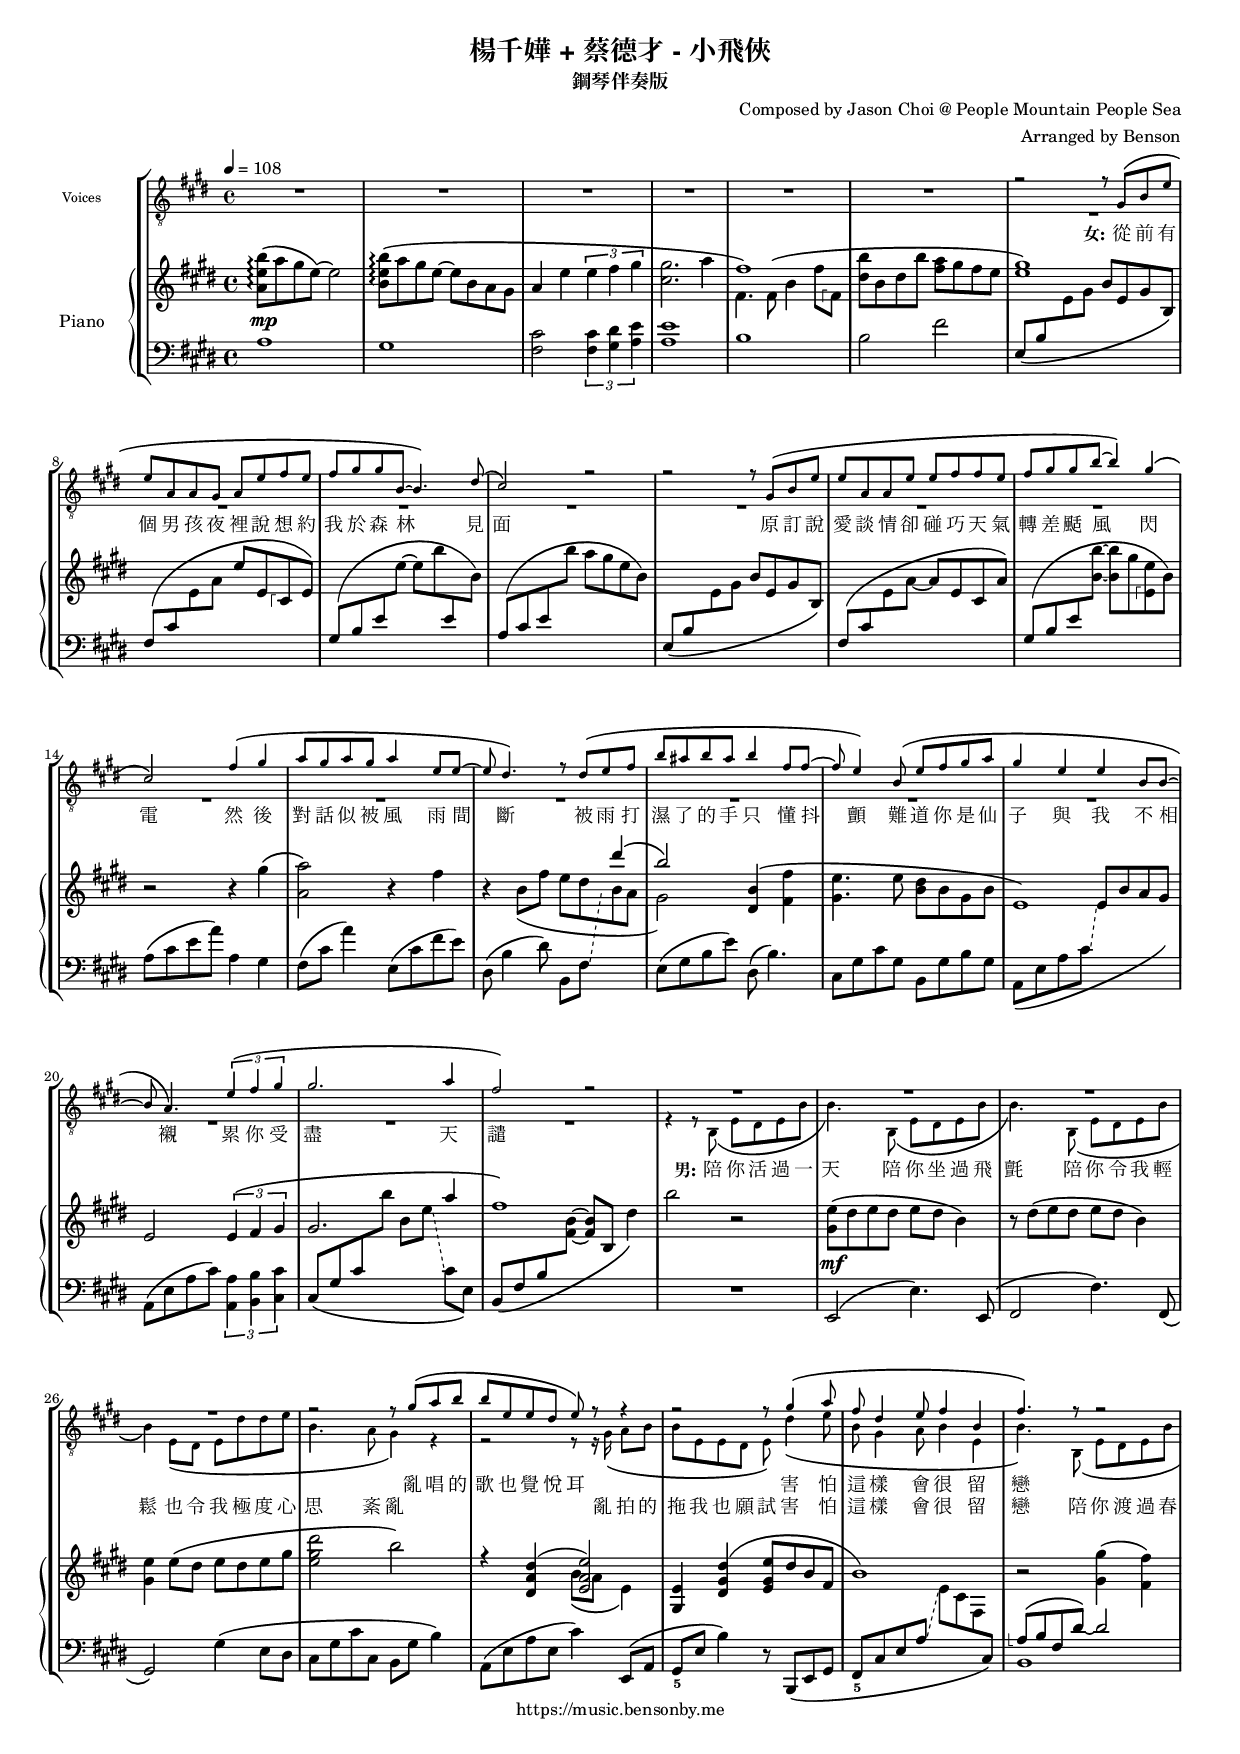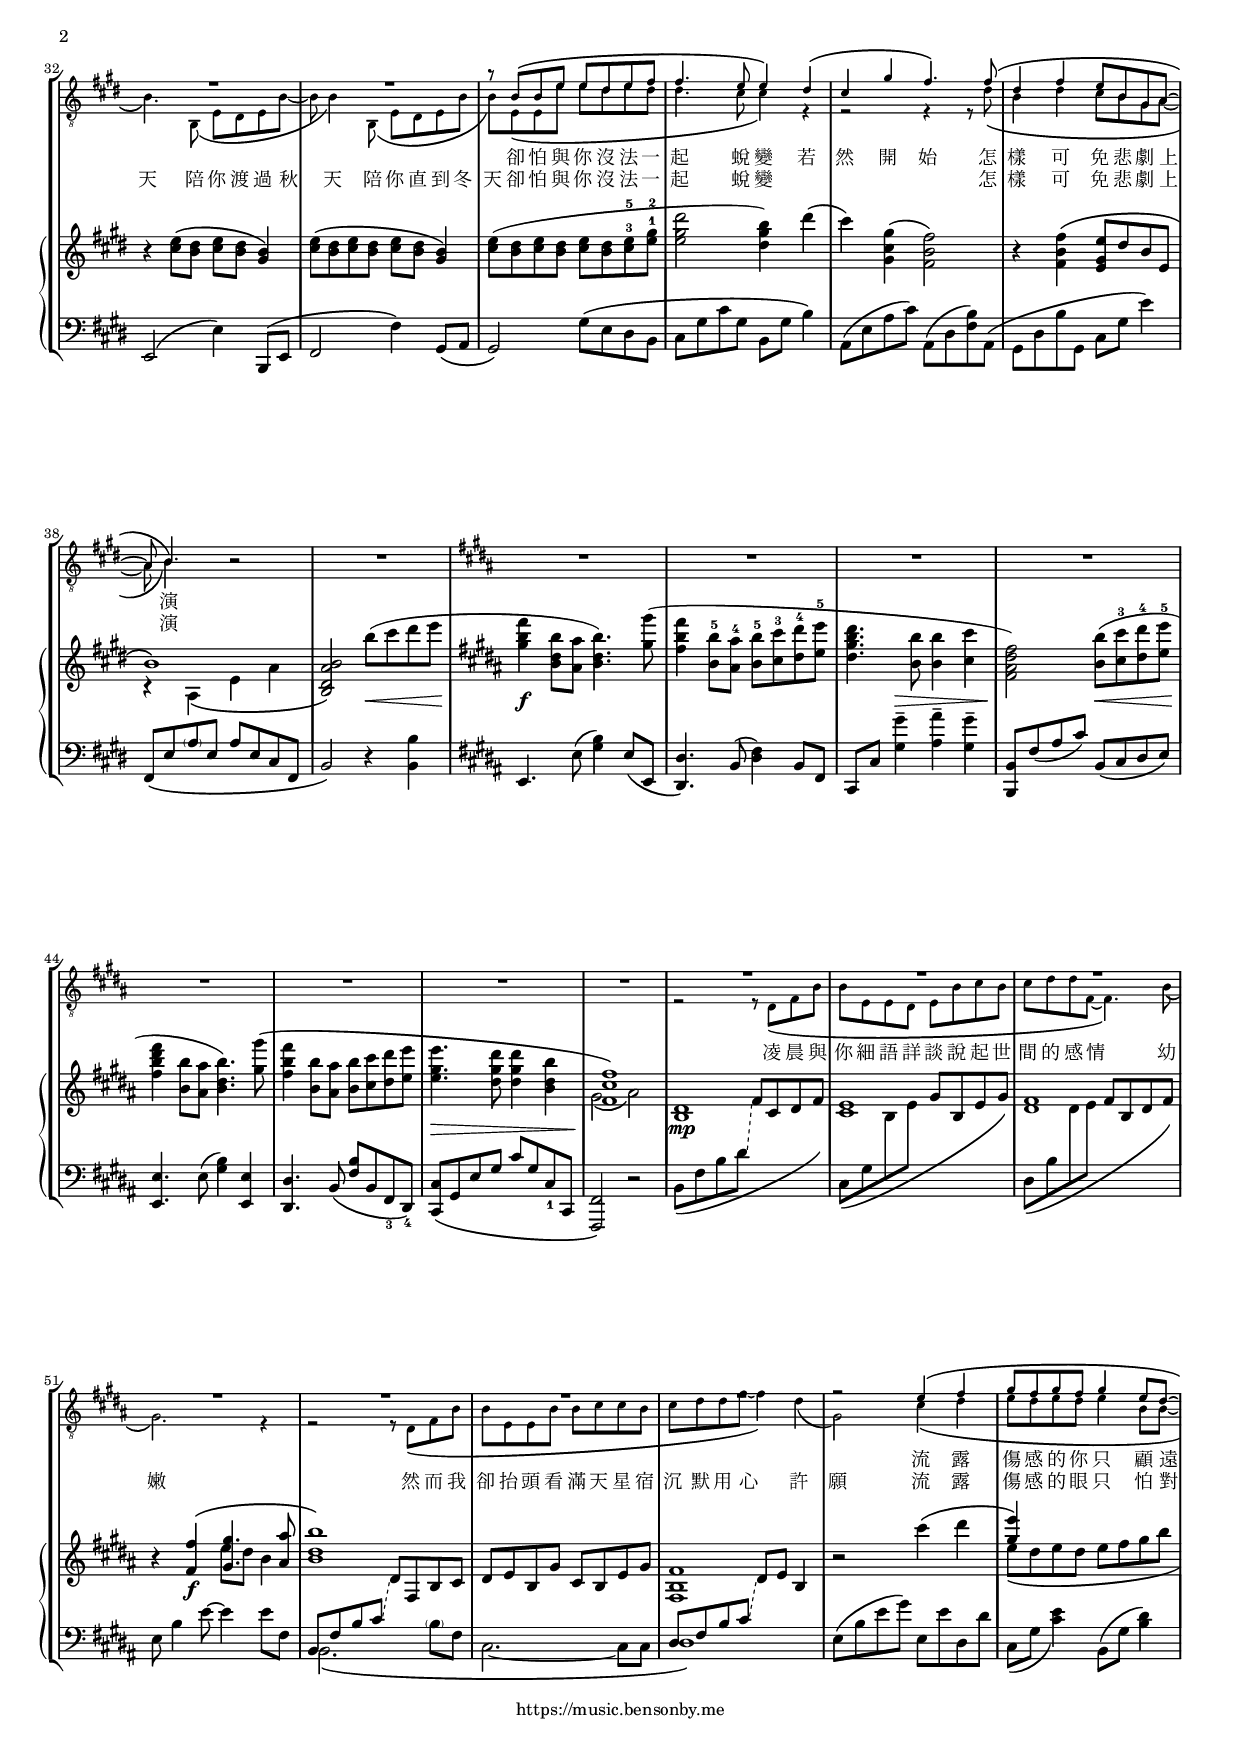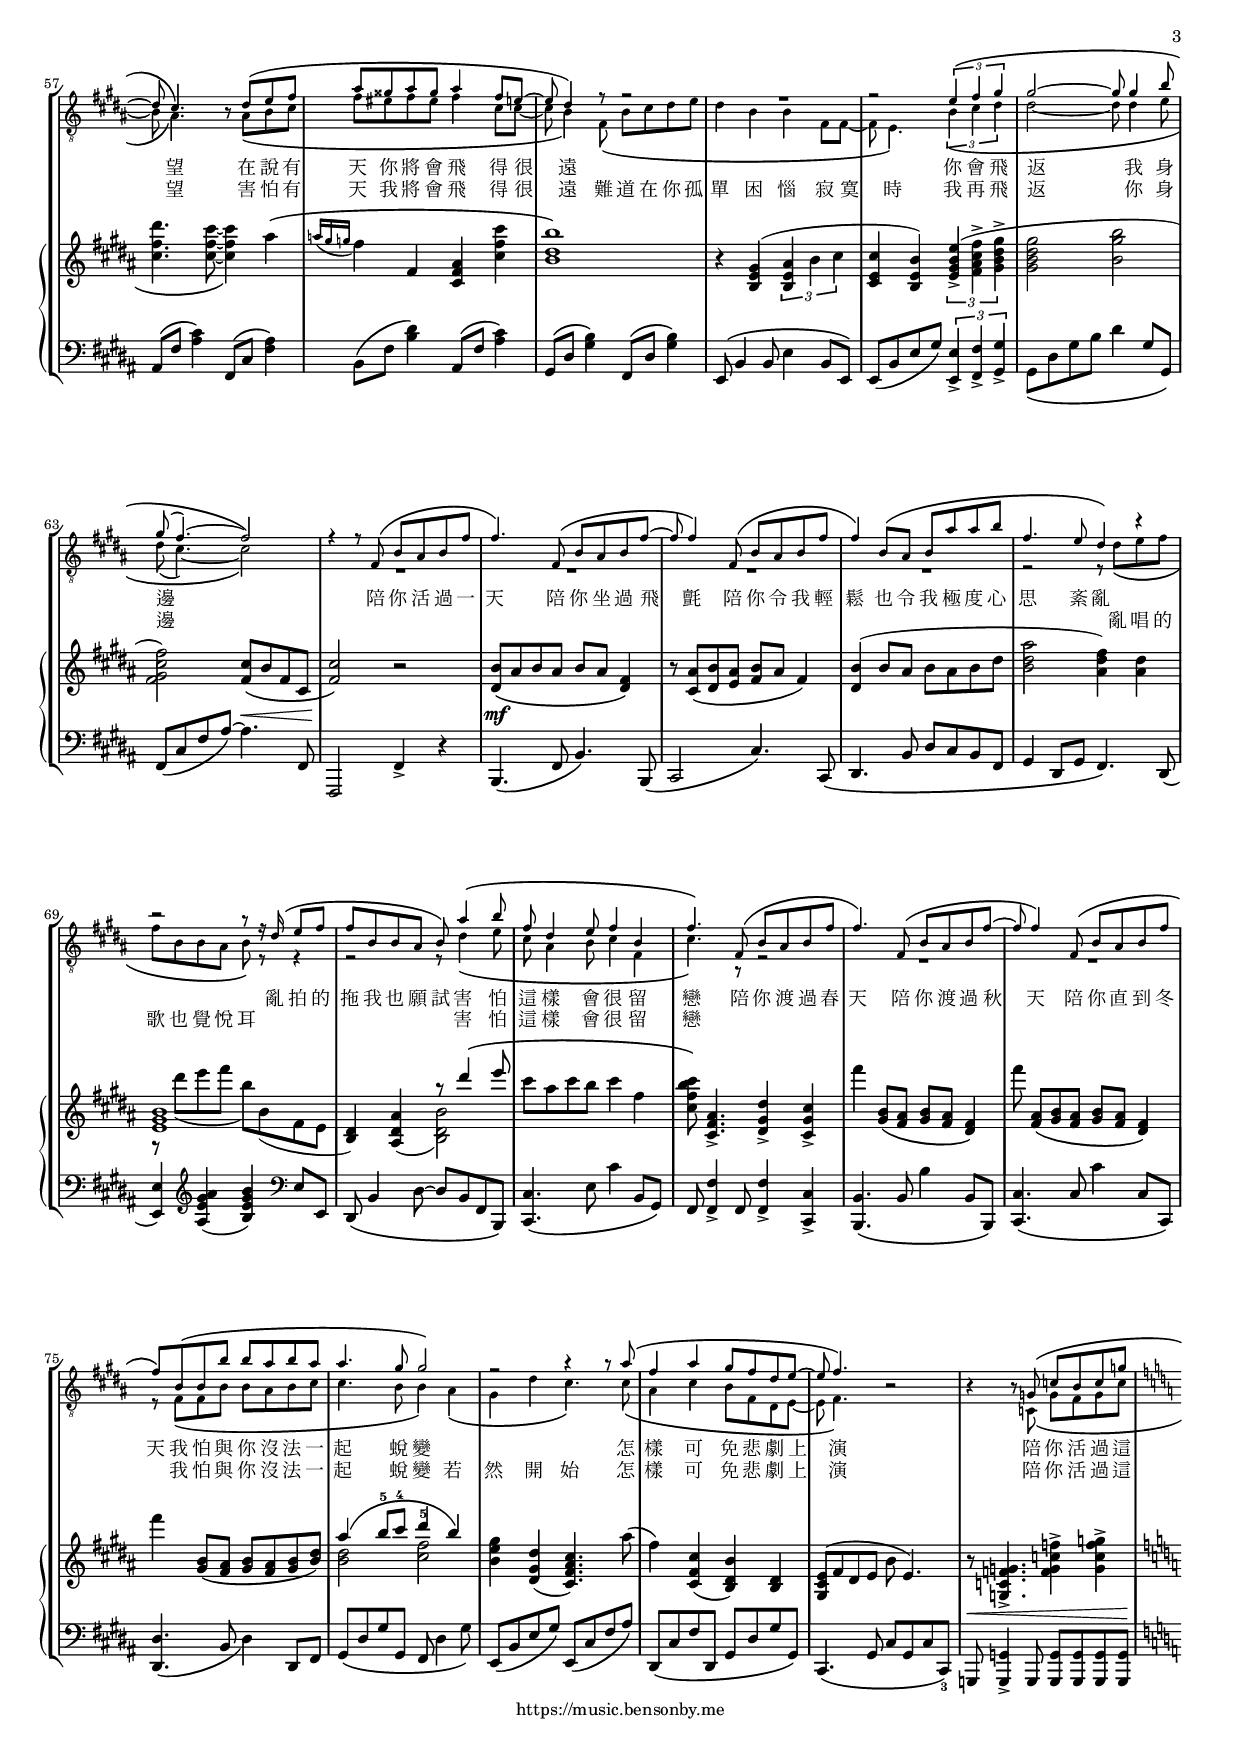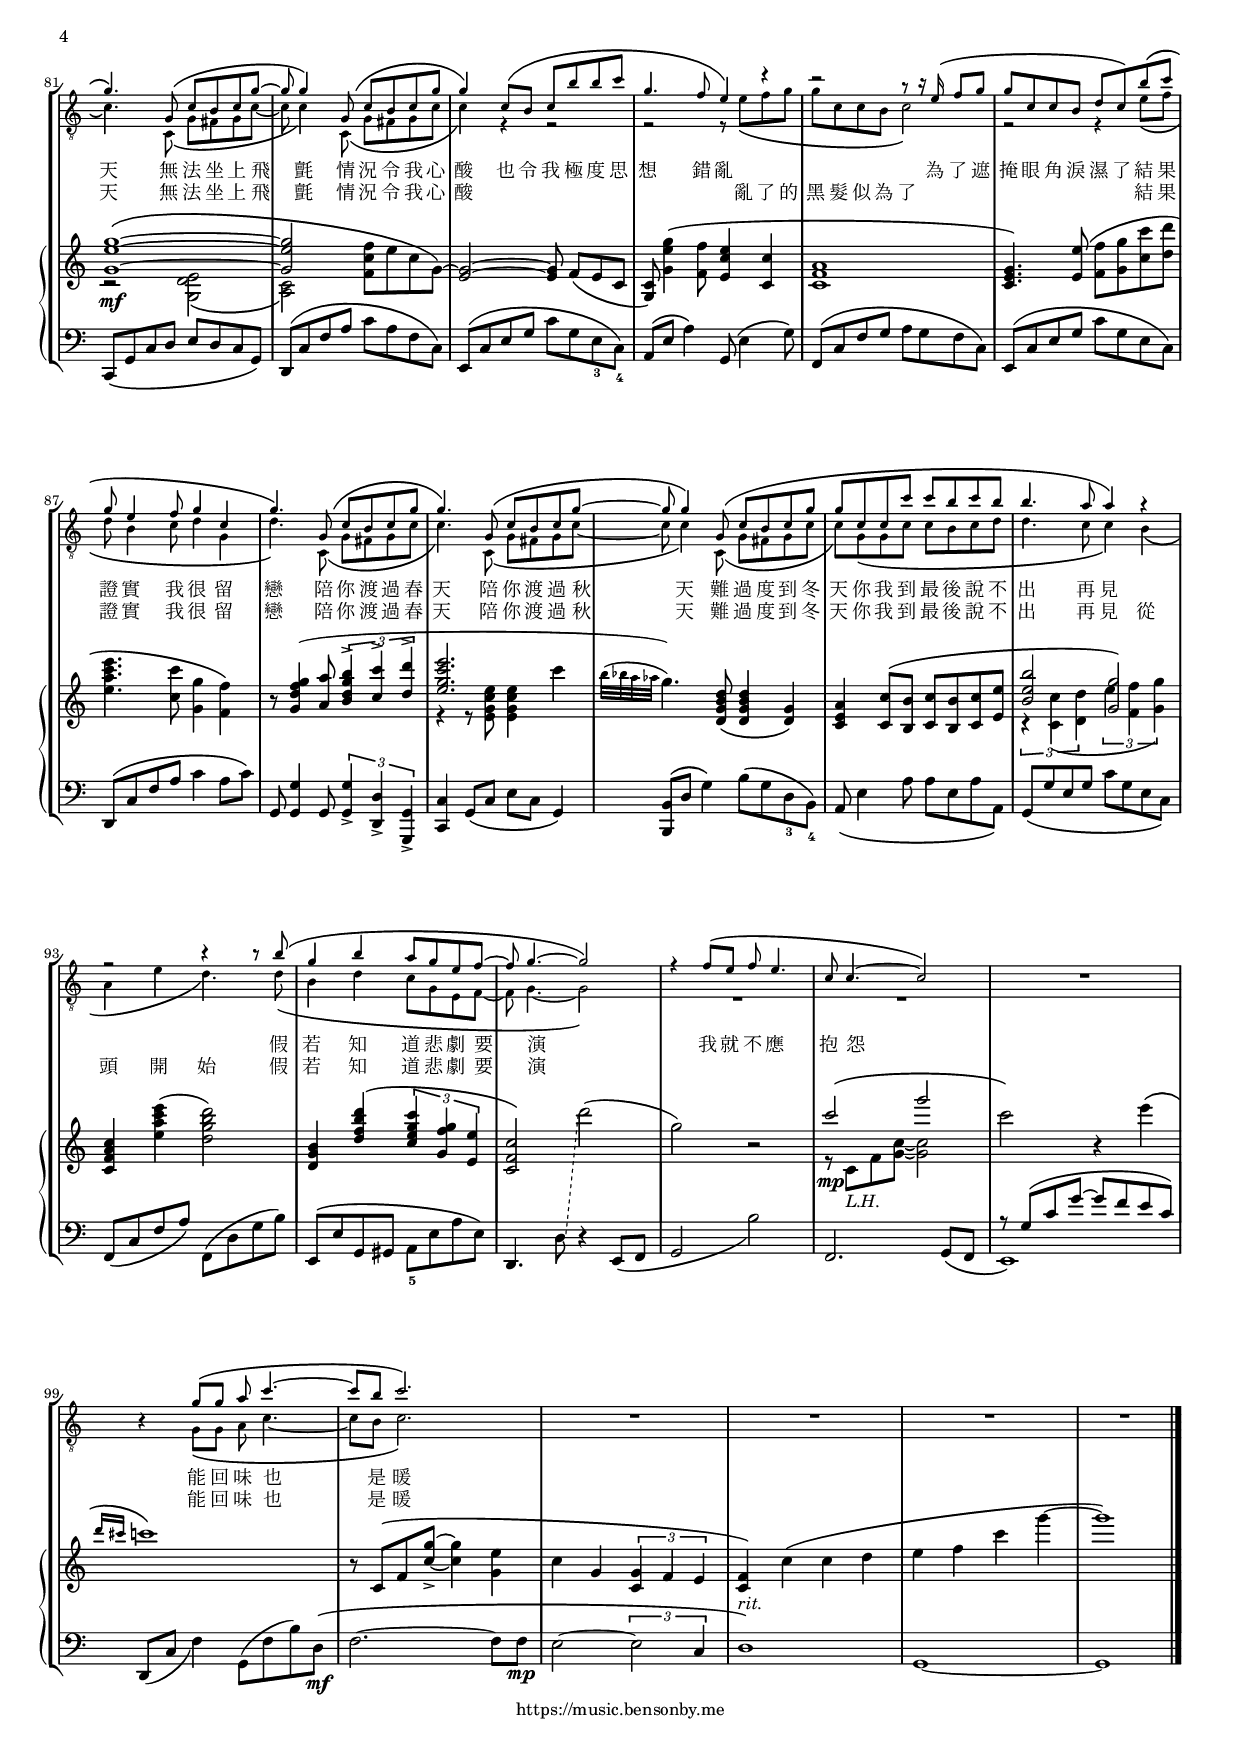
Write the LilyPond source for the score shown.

\version "2.18.2"
\include "articulate.ly"
#(set-global-staff-size 15)

% TODO
% merge rests from two voices, hide rest for solo at first verse?
% add phrasing slur for voices

cr = \change Staff = "right"
cl = \change Staff = "left"
rhMark = \markup { 
  \path #0.1 #'((moveto -1 0)(rlineto 0 -1.5)(rlineto 0.5 0))
}
lhMark = \markup { 
  \path #0.1 #'((moveto 0 1)(rlineto -0.5 0)(rlineto 0 -1.5))
}

upper-intro = \relative c'' {
  <a e' b'>8\arpeggio\( a' gis e~\) e2
  << {
    \stemNeutral
    <b e b'>8\arpeggio\( a' gis e~ e b a gis
    a4 e' \times 2/3 {e fis gis}
    <cis, gis'>2. a'4
    fis1\)
  } \\ {
    s1*3
    fis,4. fis8^\( b4 fis'8
    \set fingeringOrientations = #'(left)
    <fis,\finger \lhMark>
    \stemNeutral
    <b' dis,>8 b, dis b' <a fis> gis fis e
    <e gis>1\)
  } >>
}

upper-verse-one = \relative c''' {
  s1
  s1
  s1
  s1
  s1
  s1
  r2 r4 gis4\(
  <a, a'>2\) r4 fis'4
  r4 << {
    s4 s4 dis'4\( b2\)
  } \\ {
    b,8\( fis' e dis b a gis2\)
  } >>
  <dis b'>4\( <fis fis'>
  <gis e'>4. e'8 <b dis> b gis b
  e,1\)
  e2 \times 2/3 {e4\( fis gis}
  gis2. \stemUp a'4
  \stemNeutral
  fis1\)
  b2 r2
}

upper-chorus-one = \relative c'' {
  <e gis,>8\( dis e dis e dis b4\)
  r8 dis\( e dis e dis b4\)
  <gis e'>4 e'8\( dis e dis e gis
  <e gis dis'>2 b'\)
  << {r4 <dis,, a' dis>4( <e a e'>2)} \\ {s2 b'8\( a e4\)} >>
  <gis, e'> <dis' gis dis'>\( <e gis e'>8 dis' b fis
  b1\)
  r2 <gis gis'>4( <fis fis'>)
  r4 <cis' e>8\( <b dis> <cis e> <b dis> <gis b>4\)
  <cis e>8\( <b dis> <cis e> <b dis> <cis e> <b dis> <gis b>4\)
  <cis e>8( <b dis> <cis e> <b dis> <cis e> <b dis> <cis^3 e^5> <e^1 gis^2>
  <e gis dis'>2 <dis gis b>4) dis'(
  cis) <gis, cis gis'>( <fis b fis'>2)
  r4 << {
    \stemNeutral
    <fis b fis'>4\( <e gis e'>8 dis' b e,
    \stemUp
    b'1\)
  } \\ {
    s2.
    r4 a,\( e' a
    \stemNeutral
    <b, dis a' b>2\)
  } >>
}

upper-episode = \relative c''' {
  b8( cis dis e \key b \major
  <gis, b fis'>4 <b, dis b'>8 <ais ais'> <b dis b'>4.) <gis' gis'>8(
  <fis b fis'>4 <b, b'^5>8 <ais ais'^4> <b b'^5> <cis cis'^3> <dis dis'^4> <e e'^5>
  <dis gis b dis>4. <b b'>8 <b b'>4 <cis cis'>
  <fis, ais dis fis>2) <b b'>8( <cis cis'^3> <dis dis'^4> <e e'^5>
  <fis b dis fis>4 <b, b'>8 <ais ais'> <b dis b'>4.)
  << {
    \stemNeutral
    <gis' gis'>8\(
    <fis b fis'>4 <b, b'>8 <ais ais'> <b b'> <cis cis'> <dis dis'> <e e'>
    <e gis e'>4. <dis gis dis'>8 <dis gis dis'>4 <b dis b'>
    \stemUp
    <fis cis' fis>1\)
  } \\ {
    s8 s1*2
    gis2\( ais\)
  } >>
}

upper-verse-two = \relative c' {
  <b dis>1
  <cis e>
  <dis fis>
  r4 << {
    <fis fis'>\(\f <gis gis'>4. <ais ais'>8
    <b dis b'>1\)
  } \\ {
    s4 e8 dis b4
  } >>
  s1
  <fis, b fis'>1
  r2 << {
    \stemNeutral
    cis'''4\( dis 
    \stemUp
    <e gis,>4\) s2. s2.
  } \\ {
    s2
    e,8\( dis e dis e fis gis b
    <cis, fis dis'>4. <cis fis cis'>8~ <cis fis cis'>4\)
  } >>
  ais'4\( \acciaccatura {a16 gis g} fis4 fis, <cis fis ais>4 <cis' fis cis'>
  <b dis b'>1\)
  r4 <b, e gis>( \times 2/3 {<b e ais>4 b' cis}
  <cis, e cis'>4 <b e b'>) \times 2/3 {<e gis b e>4->( <fis ais cis fis>-> <gis b dis gis>->}
  <gis b dis gis>2 <b gis' b>
  <fis gis cis fis>2) <fis cis'>8\( b fis cis
  <fis cis'>2\) r2
}

upper-chorus-two = \relative c'' {
  <b dis,>8\( ais b ais b ais <dis, fis>4\)
  r8 <cis ais'>\( <dis b'> <e ais> <fis b> ais fis4\)
  <dis b'>4( b'8 ais b ais b dis
  <b dis ais'>2 <ais dis fis>4) <ais dis>
  << {<e gis b>1 s4} \\ {r8 dis''( e fis b,) b,( fis e \stemNeutral <b dis>4) } >>
  << {
    s4 r8 dis''4\( e8
    \stemNeutral
    cis8 ais cis b cis4 fis,
    <cis fis b cis>8\)
  } \\ {
    \stemNeutral
    <ais, dis ais'>4(
    \stemDown
    <b dis b'>2)
  } >>
  <cis fis ais>4.-> <dis gis dis'>4-> <cis gis' cis>->
  fis''4 <gis,, b>8\( <fis ais> <gis b> <fis ais> <dis fis>4\)
  fis''8 <fis,, ais>8\([ <gis b> <fis ais>] <gis b> <fis ais> <dis fis>4\)
  fis''4 <gis,, b>8\( <fis ais> <gis b> <fis ais> <gis b> <b dis>\)
  << {ais'4\( b8^5 cis^4 dis4^5 b\)} \\ {<b, dis>2 <cis fis>2} >>
  <b e gis>4 <dis, gis dis'>4( <cis fis ais cis>4.) ais''8(
  fis4) <cis, fis cis'>4( <b dis b'>4) <b dis>
  <gis cis e>8\( fis' dis e b' e,4.\)
}

upper-chorus-three = \relative c' {
  r8 <g c f g>4.-> <f' g c f>4-> <g c f g>-> \key c \major

  << {
    <g e' g>1~\(
    q2
    \stemNeutral
    <f c' f>8 e' c g~\)
    <e g>2~ <e g>8
  } \\ {
    r2 <g, d' e>2\(
    <a c>2\)
  } >>
  f'8\( e c
  <g c>8\) <g' e' g>4\( <f f'>8 <e c' e>4 <c c'>
  <c f a>1
  <c e g>4.\) <e e'>8\( <f f'> <g g'> <c c'> <d d'>
  <e a c e>4. <c c'>8 <g g'>4 <f f'>\)
  r8 << {
    <g d' f g>4( <a a'>8 \tuplet 3/2 2 {<b d g b>4-> <c c'>-> <d d'>->}
    <e g c e>2. \stemNeutral c'4
    \acciaccatura { b32 bes a aes } g4.)
  } \\ {
    s4. s2 r4 r8 <e, g c e> q4
  } >>
  <d g b d>8\( q4 <d g>\)
  <c e a>4
  << {
    \stemNeutral
    <c c'>8\( <b b'> <c c'> <b b'> <c c'> <e e'>
    \stemUp
    <b' e b'>2 <g g'>\)
  } \\ {
    s2.
    \tuplet 3/2 2 {r4 <c, c'>\( <d d'> e' <f, f'> <g g'>\)}
  } >>
  <c, f a c>4 <e' a c e>( <d g b d>2)
  <d, g b>4 << {
    <d' f b d>4\( \tuplet 3/2 2 {<c e g c>4 <g f' g> <e e'>}
    <c f c'>2\)
  } \\ {
    s2.
    \cl
    \stemNeutral
    d,,4.
    \once \override Glissando #'style = #'dashed-line
    d'8\glissando
    \cr
    d'''2^(
    g,2)
  } >>
  r2
}

upper-ending = \relative c''' {
  << {
    c2\( g'2
    \stemNeutral c,2\) 
  } \\ {
    r8 c,,_\markup { \italic "L.H." } f <g c>~ q2
  } >>
  r4 e''\(
  \grace{d16[ cis]} c1\)
  r8 c,,\( f <c' g'>8~-> <c g'>4 <g e'>
  c g \times 2/3 {<c, g'>4 f e}
  <c f>4\) c'\( c d
  e f c' g'~
  g1\) \bar "|."
}

lower-intro = \relative c' {
  a1
  gis
  <fis cis'>2 \times 2/3 {<fis cis'>4 <gis dis'> <a e'>}
  <a e'>1
  b1
  b2 fis'
}

lower-verse-one = \relative c {
  e8_\( b' \cr e gis b e, gis b,\)
  \cl fis\( cis' \cr e a e' e,
  \set fingeringOrientations = #'(left)
  <cis\finger \lhMark> e\)
  \cl gis,\( b e \cr e'~ e b' \cl e,, \cr b'\)
  \cl a,\( cis e \cr b'' a gis e b\)
  \cl e,,_\( b' \cr e gis b e, gis b,\)
  \cl fis\( cis' \cr e a~ a e cis a'\)
  \cl gis,\( b e \cr <b' b'>~ <b b'> gis' <e,\finger \lhMark e'> b'\)
  \cl a,\( cis e a\) a,4 gis
  fis8\( cis' a'4\) e,8\( cis' fis e\)
  dis,\( b'4 dis8\) b, \once \override Glissando #'style = #'dashed-line fis'\glissando
  \hideNotes \cr b'4
  \unHideNotes \cl
  e,,8\( gis b e\) dis,\( b'4.\)
  cis,8 gis' cis gis b, gis' b gis
  a,_\( e' a \once \override Glissando #'style = #'dashed-line cis \glissando \cr e b' a gis\)
  \cl a,,\( e' a cis\) \times 2/3 {<a, a'>4 <b b'> <cis cis'>}
  cis8_\( gis' cis \cr b'' b,[ \once \override Glissando #'style = #'dashed-line e]\glissando \cl cis, e,\)
  b_\( fis' b \cr <fis' b>~ <fis b> b, dis'4\)
  \cl R1
}

lower-chorus-one = \relative c, {
  e2\( e'4.\) e,8\(
  fis2 fis'4.\) fis,8\(
  gis2\) gis'4\( e8 dis
  cis8 gis' cis cis, b gis' b4\)
  a,8\( e' a e cis'4\) e,,8\( a
  gis8_5 e' b'4\) r8 b,,_\( e gis
  fis8_5 cis' e \once \override Glissando #'style = #'dashed-line a \glissando \cr e' cis fis, \cl cis\)
  << {b1} \\ {
    \stemUp
    \set fingeringOrientations = #'(left)
    <a'\finger \rhMark>8^\( b fis dis'~\) dis2
  } >>
  \stemNeutral e,,2\( e'4\) b,8\( e
  fis2 fis'4\) gis,8\( a
  gis2\) gis'8\( e dis b
  cis gis' cis gis b, gis' b4\)
  a,8\( e' a cis\) a,\( dis <fis b>\) a,\(
  gis dis' b' gis, cis gis' e'4\)
  fis,,8\( e' \parenthesize a e a e cis fis,
  b2\)
}
 
lower-episode = \relative c {
  r4 <b b'> \key b \major
  e,4. e'8( <gis b>4) e8\( e,
  <dis dis'>4.\) b'8( <dis fis>4) b8 fis
  cis8 cis' <gis' gis'>4-- <ais ais'>-- <gis gis'>--
  <b,, b'>8 fis''( ais cis) b,\( cis dis e\)
  <e, e'>4. e'8( <gis b>4) <e, e'>4
  <dis dis'>4. b'8\( <fis' b>8 b, fis_3 dis_4\)
  <cis cis'>8\( gis' e' gis cis gis cis,_1 cis,
  <fis, fis'>2\) r2
}

lower-verse-two = \relative c {
  b8_\( fis' b \once \override Glissando #'style = #'dashed-line dis \glissando \cr fis cis dis fis\)
  \cl \stemDown cis,_\( gis' \cr b e \stemNeutral gis b, e gis\)
  \cl \stemDown dis,_\( b' \cr dis e \stemNeutral fis b, dis fis\)
  \cl e, b'4 e8~ e4 e8 fis,8
  << {
    b,8 fis' b
    \once \override Glissando #'style = #'dashed-line cis\glissando \cr
    dis fis, b cis
    dis e b gis' cis, b e gis
    \cl
    dis,8 fis b
    \once \override Glissando #'style = #'dashed-line cis \glissando \cr
    dis e b4
  } \\ {
    \cl
    b,2.\( \parenthesize b'8 fis
    cis2.~ cis8 cis
    dis1\)
  } >>
  \stemNeutral e8\( b' e gis\) e, e' dis, dis'
  cis,_\( gis' <cis e>4\) b,8\( gis' <b dis>4\)
  ais,8\( fis' <ais cis>4\) fis,8\( cis' <fis ais>4\)
  b,8\( fis' <b dis>4\) ais,8\( fis' <ais cis>4\)
  gis,8\( dis' <gis b>4\) fis,8\( dis' <gis b>4\)
  e,8\( b'4 b8 e4 b8 e,\)
  e\( b' e gis\) \times 2/3 {<e, e'>4-> <fis fis'>-> <gis gis'>->}
  gis8_\( dis' gis b dis4 gis,8 gis,\)
  fis\( cis' fis ais~\) ais4. fis,8
  fis,2 fis'4-> r4
}

lower-chorus-two = \relative c, {
  b4.\( fis'8 b4.\) b,8\(
  cis2 cis'4.\) cis,8\(
  dis4. b'8 dis8 cis b fis
  gis4 dis8 gis fis4.\) dis8(
  <e e'>4) \clef treble  <ais' e' gis ais>( <b e gis b>) \clef bass e,8 e,
  dis_\( b'4 dis8~ dis8 b fis b,\)
  <cis cis'>4._\( e'8 cis'4 b,8 gis\)
  fis <fis fis'>4-> fis8 <fis fis'>4-> <cis cis'>->
  <b b'>4._\( b'8 b'4 b,8 b,\)
  <cis cis'>4._\( cis'8 cis'4 cis,8 cis,\)
  <dis dis'>4._\( b'8 dis4\) dis,8 fis
  gis_\( dis' gis gis, fis8 dis'4 gis8\)
  e,_\( b' e gis\) e,\( cis' fis ais\)
  dis,,_\( cis' fis dis, gis dis' gis gis,\)
  cis,4._\( gis'8 cis gis cis cis,_3\)
}

lower-chorus-three = \relative c, {
  g8 <g g'>4-> g8 <g g'> <g g'> <g g'> <g g'>  \key c \major
  c8\( g' c d e d c g\)
  d\( c' f a c a f c\)
  e,\( c' e g c g e_3 c_4\)
  a\( e' a4\) g,8\( e'4 g8\)
  f,\( c' f g a g f c\)
  e,\( c' e g c g e c\)
  d,\( c' f a c4 a8 c\)
  g,8 <g g'>4 g8 \tuplet 3/2 2 {<g g'>4-> <d d'>-> <g, g'>->}
  <c c'>4 g'8_\( c e c g4\)
  <b, b'>8\( d'8 g4\) b8\( g d_3 b_4\)
  a8_\( e'4 a8 a e a a,\)
  g_\( g' e g c g e c\)
  f,\( c' f a\) f,\( d' g b\)
  e,,\( e' g, gis a_5 e' a e\)
  s2
  r4 e,8_\( f
  g2 b'\)
}

lower-ending = \relative c' {
  << {
    s1
    r8 g^\( c g'~ g f e c\)
  } \\ {
    \stemNeutral
    f,,2. g8\( f \stemDown e1\)
  } >>
  d8_( c' f4) g,8( f' b) d,\mf\(
  f2.~ f8 f\mp
  e2~ \times 2/3 {e2 c4}
  d1\)
  g,~
  g \bar "|."
}

upper = \relative c {
  \clef treble \key e \major \time 4/4 \tempo 4 = 108
  \upper-intro
  \upper-verse-one
  \upper-chorus-one
  \upper-episode
  \upper-verse-two
  \upper-chorus-two
  \upper-chorus-three
  \upper-ending
}

lower = \relative c {
  \clef bass \key e \major \time 4/4
  \lower-intro
  \lower-verse-one
  \lower-chorus-one
  \lower-episode
  \lower-verse-two
  \lower-chorus-two
  \lower-chorus-three
  \lower-ending
}

dynamics = {
  s1\mp s1*22
  s1\mf s1*14
  s2 s2\< s1\!\f s1 s4 s2.\> s2\! s2\< s1\! s1 s1\> s1\!
  s1\mp s1*14 s2 s2\< s1\!
  s1\mf s1*14 s1\<
  s1\!\mf s1*15
  s1\mp s1*4 s1_\markup { \italic "rit." } s1*2
}

melodyf = \relative c' {
  \clef treble \key e \major \time 4/4
  \override Script #'padding = #2

  R1*6

  r2 r8 gis\( b e e a, a gis a e' fis e fis gis gis b,~ b4.\) dis8\( cis2\) r2
  r2 r8 gis\( b e e a, a e' e fis fis e fis gis gis b~ b4\) gis\( cis,2\)
  fis4\( gis a8 gis a gis a4 e8 e~ e dis4.\)
  r8 dis\( e fis b ais b ais b4 fis8 fis~ fis e4\)
  b8\( e fis gis a gis4 e e b8 b~ b a4.\)
  \times 2/3 {e'4\( fis gis} gis2. a4 fis2\) r2 R1

  R1 R1 R1 r2 r8
  gis\( a b b e, e dis e\) r r4 r2 r8
  gis4\( a8 fis dis4 e8 fis4 b, fis'4.\) r8 r2
  R1 R1 r8 b,\( b e e dis e fis fis4. e8 e4\) dis\( cis gis' fis4.\)
  fis8\( dis4 fis e8 b gis a~ a b4.\) r2 R1
  \key b \major R1*15
  r2 e4\( fis gis8 fis gis fis gis4 e8 dis~ dis cis4.\)
  r8 dis\( e fis ais gisis ais gisis ais4 fis8 e~ e dis4\) r8 r2
  R1 r2 \times 2/3 {e4\( fis gis} gis2~ gis8 gis4 b8 gis( fis4.~) fis2\)
  r4 r8 fis,\( b ais b fis' fis4.\) fis,8\( b ais b fis'~ fis fis4\)
  fis,8\( b ais b fis' fis4\) b,8\( ais b ais' ais b fis4. e8 dis4\) r
  r2 r8 r16 dis16\( e8 fis fis b, b ais b\) ais'4\( b8 fis dis4 e8 fis4 b, fis'4.\)
  fis,8\( b ais b fis' fis4.\) fis,8\( b ais b fis'~ fis fis4\)
  fis,8\( b ais b fis' fis\) b,\( b b' b ais b ais ais4. gis8 gis2\)
  r2 r4 r8 ais\( fis4 ais gis8 fis dis e~ e fis4.\) r2
  r4 r8 g,\( c b c g'
  \key c \major g4.\) g,8\( c b c g'~ g g4\)
  g,8\( c b c g' g4\) c,8\( b c b' b c g4. f8 e4\) r4 r2 r8 r16
  e16\( f8 g g c, c b d c\)
  b'\( c g e4 f8 g4 c, g'4.\)
  g,8\( c b c g' g4.\) g,8\( c b c g'~ g g4\)
  g,8\( c b c g' g c, c c' c b c b b4. a8 a4\)
  r4 r2 r4 r8 b\( g4 b a8 g e f~ f g4.~ g2\)
  r4 f8\( e f e4. c8 c4.~ c2\) R1 r4
  g'8\( g a c4.~ c8 b c2.\) R1 R1 R1 R1 \bar "|."
}

lyricsf = \lyricmode {
  \set stanza = #"女:"
  從 前 有 個 男 孩 夜 裡 說 想 約 我 於 森 林 見 面
  原 訂 說 愛 談 情 卻 碰 巧 天 氣 轉 差 颳 風 閃 電
  然 後 對 話 似 被 風 雨 間 斷
  被 雨 打 濕 了 的 手 只 懂 抖 顫 難 道 你 是 仙 子
  與 我 不 相 襯 累 你 受 盡 天 譴
  亂 唱 的 歌 也 覺 悅 耳
  害 怕 這 樣 會 很 留 戀
  卻 怕 與 你 沒 法 一 起 蛻 變
  若 然 開 始 怎 樣 可 免 悲 劇 上 演
  流 露 傷 感 的 你 只 顧 遠 望
  在 說 有 天 你 將 會 飛 得 很 遠
  你 會 飛 返 我 身 邊
  陪 你 活 過 一 天 陪 你 坐 過 飛 氈
  陪 你 令 我 輕 鬆 也 令 我 極 度 心 思 紊 亂
  亂 拍 的 拖 我 也 願 試
  害 怕 這 樣 會 很 留 戀
  陪 你 渡 過 春 天 陪 你 渡 過 秋 天
  陪 你 直 到 冬 天
  我 怕 與 你 沒 法 一 起 蛻 變
  怎 樣 可 免 悲 劇 上 演
  陪 你 活 過 這 天 無 法 坐 上 飛 氈
  情 況 令 我 心 酸
  也 令 我 極 度 思 想 錯 亂
  為 了 遮 掩 眼 角 淚 濕 了
  結 果 證 實 我 很 留 戀
  陪 你 渡 過 春 天 陪 你 渡 過 秋 天
  難 過 度 到 冬 天 你 我 到 最 後 說 不 出 再 見
  假 若 知 道 悲 劇 要 演
  我 就 不 應 抱 怨
  能 回 味 也 是 暖
}

melodym = \relative c' {
    \clef "treble_8" \key e \major \time 4/4
    R1 R1 R1 R1 R1 R1
    R1 R1 R1 R1 R1 R1 R1 R1
    R1 R1 R1 R1 R1 R1 R1 R1
    r4 r8 b,\( e dis e b' b4.\) b,8\( e dis e b' b4.\)
    b,8\( e dis e b' b4\) e,8\( dis e dis' dis e b4. a8 gis4\) r4
    r2 r8 r16 gis\( a8 b b e, e dis e\) dis'4\( e8 b gis4 a8 b4 e, b'4.\)
    b,8\( e dis e b' b4.\) b,8\( e dis e b'~ b b4\) b,8\( e dis e b' b\)
    e,\( e e' e dis e dis dis4. cis8 cis4\) r4 
    r2 r4 r8 dis\( b4 dis cis8 b gis a~ a b4.\) r2 R1
    \key b \major R1*8
    r2 r8 dis,8\( fis b b e, e dis e b' cis b cis dis dis fis,8~ fis4.\) b8\( gis2.\) r4
    r2 r8 dis\( fis b b e, e b' b cis cis b cis dis dis fis~ fis4\) dis\( gis,2\)
    cis4\( dis e8 dis e dis e4 b8 b~ b ais4.\)
    r8 ais\( b cis fis eis fis eis fis4 cis8 cis~ cis b4\)
    fis8\( b cis dis e dis4 b b fis8 fis~ fis e4.\)
    \times 2/3 {b'4\( cis dis} dis2~ dis8 dis4 e8 dis( cis4.~) cis2\)
    R1*4
    r2 r8 dis8\( e fis fis b, b ais b\)
    r8 r4 r2 r8 dis4\( e8 cis ais4 b8 cis4 fis, cis'4.\) r8 r2
    R1 R1 r8 fis,\( fis b b ais b cis cis4. b8 b4\) ais\( gis dis' cis4.\)
    cis8\( ais4 cis b8 fis dis e~ e fis4.\) r2
    r4 r8 c\( g' fis g c
    \key c \major
    c4.\) c,8\( g' fis g c~ c c4\) c,8\( g' fis g c c4\) r4 r2
    r2 r8 e\( f g g c, c b c2\) r2 r4 e8\( f d b4 c8 d4 g, d'4.\)
    c,8\( g' fis g c c4.\) c,8\( g' fis g c~ c c4\)
    c,8\( g' fis g c c\) g\( g c c b c d d4. c8 c4\)
    b\( a e' d4.\) d8\( b4 d c8 g e f~ f g4.~ g2\)
    R1 R1 R1
    r4 g8\( g a c4.~ c8 b c2.\) R1 R1 R1 R1 \bar "|."
}

lyricsm = \lyricmode {
  \set stanza = #"男:"
  陪 你 活 過 一 天 陪 你 坐 過 飛 氈
  陪 你 令 我 輕 鬆 也 令 我 極 度 心 思 紊 亂
  \once \override LyricText #'self-alignment-X = #1
  亂 拍 的 拖 我 也 願 試
  害 怕 這 樣 會 很 留 戀
  陪 你 渡 過 春 天 陪 你 渡 過 秋 天
  陪 你 直 到 冬 天 卻 怕 與 你 沒 法 一 起 蛻 變
  怎 樣 可 免 悲 劇 上 演
  凌 晨 與 你 細 語 詳 談 說 起 世 間 的 感 情 幼 嫩
  然 而 我 卻 抬 頭 看 滿 天 星 宿 沉 默 用 心 許 願
  流 露 傷 感 的 眼 只 怕 對 望
  害 怕 有 天 我 將 會 飛 得 很 遠
  難 道 在 你 孤 單 困 惱 寂 寞 時
  我 再 飛 返 你 身 邊
  亂 唱 的 歌 也 覺 悅 耳
  害 怕 這 樣 會 很 留 戀
  我 怕 與 你 沒 法 一 起 蛻 變
  若 然 開 始 怎 樣 可 免 悲 劇 上 演
  陪 你 活 過 這 天 無 法 坐 上 飛 氈
  情 況 令 我 心 酸
  亂 了 的 黑 髮 似 為 了
  結 果 證 實 我 很 留 戀
  陪 你 渡 過 春 天 陪 你 渡 過 秋 天
  難 過 度 到 冬 天 你 我 到 最 後 說 不 出 再 見
  從 頭 開 始 假 若 知 道 悲 劇 要 演
  能 回 味 也 是 暖
}

\paper {
  oddFooterMarkup = \markup { \fill-line { "https://music.bensonby.me" }}
  evenFooterMarkup = \markup { \fill-line { "https://music.bensonby.me" }}
}

\header {
  title = "楊千嬅 + 蔡德才 - 小飛俠"
  subtitle = "鋼琴伴奏版"
  arranger = "Arranged by Benson"
  composer = "Composed by Jason Choi @ People Mountain People Sea"
}

\book {
\score {
  \new StaffGroup <<
    \new Staff \with {
      \consists "Merge_rests_engraver"
    } <<
      \set Staff.instrumentName = #"Voices"
      \set Staff.fontSize = #-2
      \override StaffSymbol #'staff-space = #(magstep -3)
      \set Staff.midiInstrument = #"oboe"
      \new Voice = "Female" { \voiceOne \melodyf }
      \new Voice = "Male" { \voiceTwo \melodym }
    >>
    \context Lyrics = soprano { s1}
    \context Lyrics = tenor {s1}
    \context Lyrics = soprano \lyricsto Female \lyricsf
    \context Lyrics = tenor \lyricsto Male \lyricsm
    \new PianoStaff <<
      \set PianoStaff.instrumentName = #"Piano"
      \new Staff = "right" {
        \keepWithTag #'written \upper
      }
      \new Dynamics = "Dynamics_pf" \dynamics
      \new Staff = "left" {
        \keepWithTag #'written \lower
      }
    >>
  >>
  \layout {
  }
}
\score {
  \new StaffGroup <<
    \new Staff {
      \articulate <<
        \set Staff.fontSize = #-2
        \override StaffSymbol #'staff-space = #(magstep -3)
        \set Staff.midiInstrument = #"oboe"
        \new Voice = "Female" { \voiceOne \transpose c c' { \melodyf }}
        \new Voice = "Male" { \voiceTwo \transpose c c' { \melodym }}
      >>
    }
    \context Lyrics = soprano { s1}
    \context Lyrics = tenor {s1}
    \context Lyrics = soprano \lyricsto Female \lyricsf
    \context Lyrics = tenor \lyricsto Male \lyricsm
    \new PianoStaff <<
      \set PianoStaff.instrumentName = #"Piano  "
      \new Staff = "right" {
        \articulate << \keepWithTag #'midi \upper >>
      }
      \new Dynamics = "Dynamics_pf" \dynamics
      \new Staff = "left" {
        \articulate << \keepWithTag #'midi \lower >>
      }
    >>
  >>
  \midi {
  }
}
}
